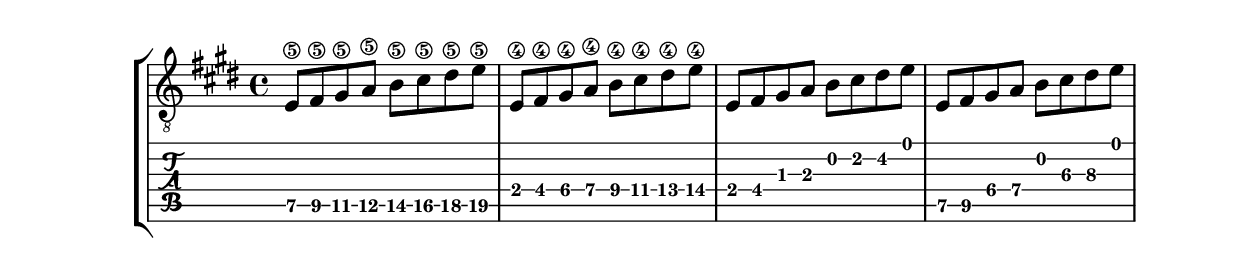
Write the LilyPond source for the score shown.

\version "1.9.8"

\header{ texidoc = "@cindex Tabulature
A sample tablature, with both normal staff and tab.

Tablature is done by overriding the note-head formatting function, and
putting it on a 6-line staff. A special engraver takes care of going
from string-number + pitch to number. "
}

partition = \notes {
    \key e \major
    e8\5 fis\5 gis\5 a\5 b\5 cis'\5 dis'\5 e'\5
    e8\4 fis\4 gis\4 a\4 b\4 cis'\4 dis'\4 e'\4
    e8 fis gis a b cis' dis' e'
    \property Score.minimumFret = #5
    e8 fis gis a b cis' dis' e'
}

\score {
  \context StaffGroup <<
    \context Staff <<
	\clef "G_8"
	\partition
    >>
    \context TabStaff <<
	\partition
    >>
  >>
}

